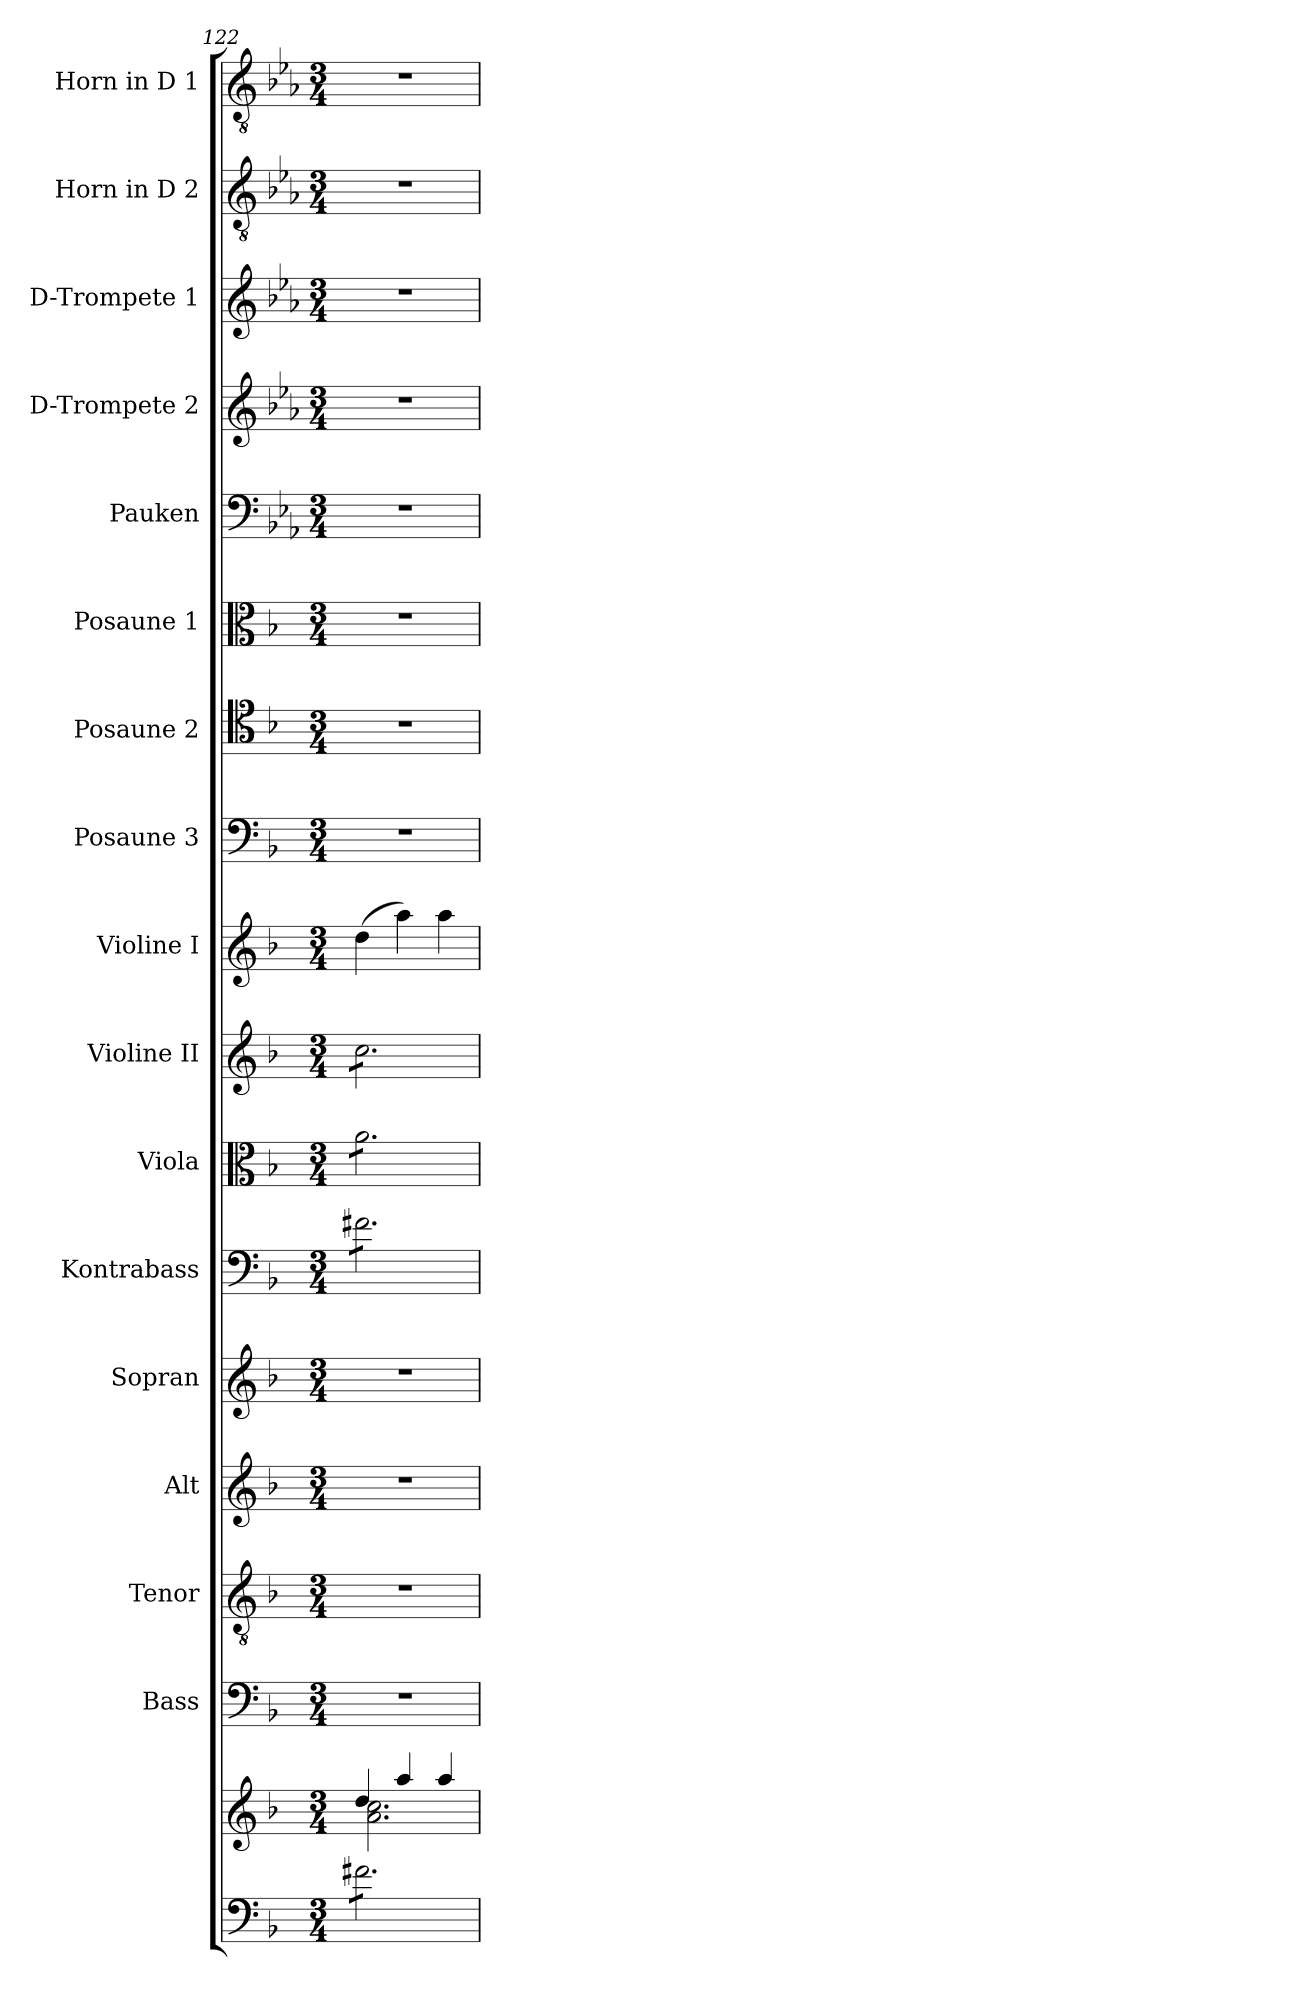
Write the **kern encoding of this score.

**kern	**kern	**kern	**kern	**kern	**kern	**kern	**kern	**kern	**kern	**kern	**kern	**kern	**kern	**kern	**kern	**kern	**kern
*part17	*part17	*part16	*part15	*part14	*part13	*part12	*part11	*part10	*part9	*part8	*part7	*part6	*part5	*part4	*part3	*part2	*part1
*staff18	*staff17	*staff16	*staff15	*staff14	*staff13	*staff12	*staff11	*staff10	*staff9	*staff8	*staff7	*staff6	*staff5	*staff4	*staff3	*staff2	*staff1
*	*	*I"Bass	*I"Tenor	*I"Alt	*I"Sopran	*I"Kontrabass	*I"Viola	*I"Violine II	*I"Violine I	*I"Posaune 3	*I"Posaune 2	*I"Posaune 1	*I"Pauken	*I"D-Trompete 2	*I"D-Trompete 1	*I"Horn in D 2	*I"Horn in D 1
*	*	*I'B.	*I'T.	*I'A.	*I'S.	*I'Kb.	*I'Vla.	*I'Vl. II	*I'Vl. I	*I'Pos. 3	*I'Pos. 2	*I'Pos. 1	*I'Pk.	*I'D Trp. 2	*I'D Trp. 1	*I'Hrn. 2	*I'Hrn. 1
*clefF4	*clefG2	*clefF4	*clefGv2	*clefG2	*clefG2	*clefF4	*clefC3	*clefG2	*clefG2	*clefF4	*clefC4	*clefC3	*clefF4	*clefG2	*clefG2	*clefGv2	*clefGv2
*	*	*	*	*	*	*ITrd7c12	*	*	*	*	*	*	*ITrd-1c-2	*ITrd-1c-2	*ITrd-1c-2	*ITrd-1c-2	*ITrd-1c-2
*k[b-]	*k[b-]	*k[b-]	*k[b-]	*k[b-]	*k[b-]	*k[b-]	*k[b-]	*k[b-]	*k[b-]	*k[b-]	*k[b-]	*k[b-]	*k[b-]	*k[b-]	*k[b-]	*k[b-]	*k[b-]
*F:	*F:	*F:	*F:	*F:	*F:	*F:	*F:	*F:	*F:	*F:	*F:	*F:	*F:	*F:	*F:	*F:	*F:
*M3/4	*M3/4	*M3/4	*M3/4	*M3/4	*M3/4	*M3/4	*M3/4	*M3/4	*M3/4	*M3/4	*M3/4	*M3/4	*M3/4	*M3/4	*M3/4	*M3/4	*M3/4
=122	=122	=122	=122	=122	=122	=122	=122	=122	=122	=122	=122	=122	=122	=122	=122	=122	=122
*	*^	*	*	*	*	*	*	*	*	*	*	*	*	*	*	*	*
*tremolo	*	*	*	*	*	*	*	*	*	*	*	*	*	*	*	*	*	*
*	*	*	*	*	*	*	*tremolo	*	*	*	*	*	*	*	*	*	*	*
*	*	*	*	*	*	*	*	*tremolo	*	*	*	*	*	*	*	*	*	*
*	*	*	*	*	*	*	*	*	*tremolo	*	*	*	*	*	*	*	*	*
8f#X\L	4dd/	2.a\ 2.cc\	2.r	2.r	2.r	2.r	8F#X\L	8a\L	8cc\L	(>4dd\	2.r	2.r	2.r	2.r	2.r	2.r	2.r	2.r
8f#X\	.	.	.	.	.	.	8F#X\	8a\	8cc\	.	.	.	.	.	.	.	.	.
8f#X\	4aa/	.	.	.	.	.	8F#X\	8a\	8cc\	4aa\)	.	.	.	.	.	.	.	.
8f#X\	.	.	.	.	.	.	8F#X\	8a\	8cc\	.	.	.	.	.	.	.	.	.
8f#X\	4aa/	.	.	.	.	.	8F#X\	8a\	8cc\	4aa\	.	.	.	.	.	.	.	.
8f#X\J	.	.	.	.	.	.	8F#X\J	8a\J	8cc\J	.	.	.	.	.	.	.	.	.
*	*	*	*	*	*	*	*	*	*Xtremolo	*	*	*	*	*	*	*	*	*
*	*	*	*	*	*	*	*	*Xtremolo	*	*	*	*	*	*	*	*	*	*
*	*	*	*	*	*	*	*Xtremolo	*	*	*	*	*	*	*	*	*	*	*
*Xtremolo	*	*	*	*	*	*	*	*	*	*	*	*	*	*	*	*	*	*
*	*v	*v	*	*	*	*	*	*	*	*	*	*	*	*	*	*	*	*
=	=	=	=	=	=	=	=	=	=	=	=	=	=	=	=	=	=
*-	*-	*-	*-	*-	*-	*-	*-	*-	*-	*-	*-	*-	*-	*-	*-	*-	*-
